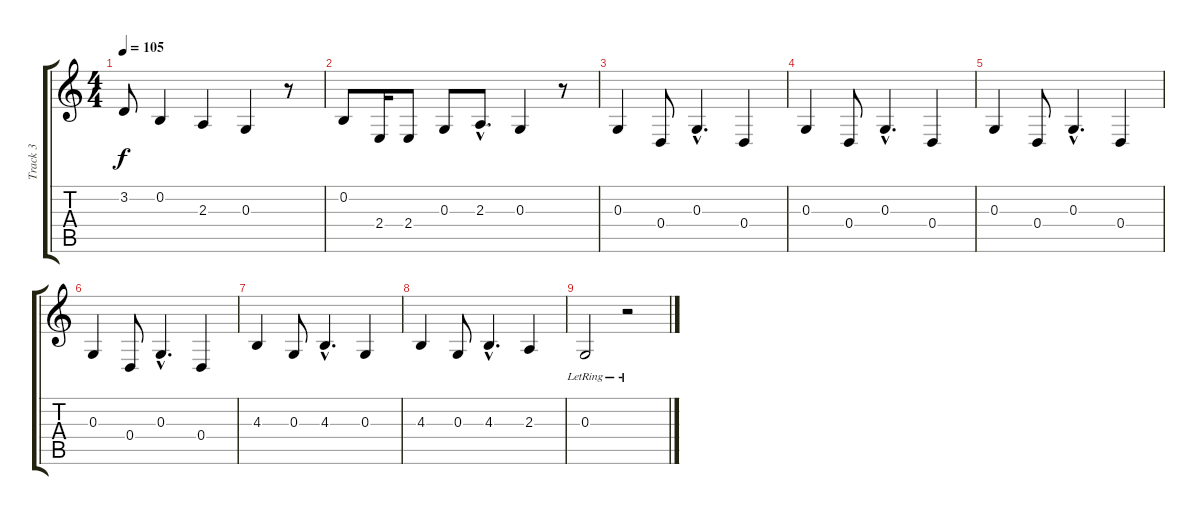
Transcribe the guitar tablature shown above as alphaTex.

\track ("Track 3" "Track 3") {instrument tenorsax}
\staff {score tabs}
\tuning (E4 B3 G3 D3 A2 E2) {hide}
\ts (4 4)
\tempo 105
\clef g2
\ks c
3.2.8{dy f} 0.2.4 2.3.4 0.3.4 r.8 |
0.2.8 2.4.16 2.4.8 0.3.8 2.3{hac}.8{d} 0.3.4 r.8 |
0.3.4 0.4.8 0.3{hac}.4{d} 0.4.4 |
0.3.4 0.4.8 0.3{hac}.4{d} 0.4.4 |
0.3.4 0.4.8 0.3{hac}.4{d} 0.4.4 |
0.3.4 0.4.8 0.3{hac}.4{d} 0.4.4 |
4.3.4 0.3.8 4.3{hac}.4{d} 0.3.4 |
4.3.4 0.3.8 4.3{hac}.4{d} 2.3.4 |
0.3{lr}.2 r.2
